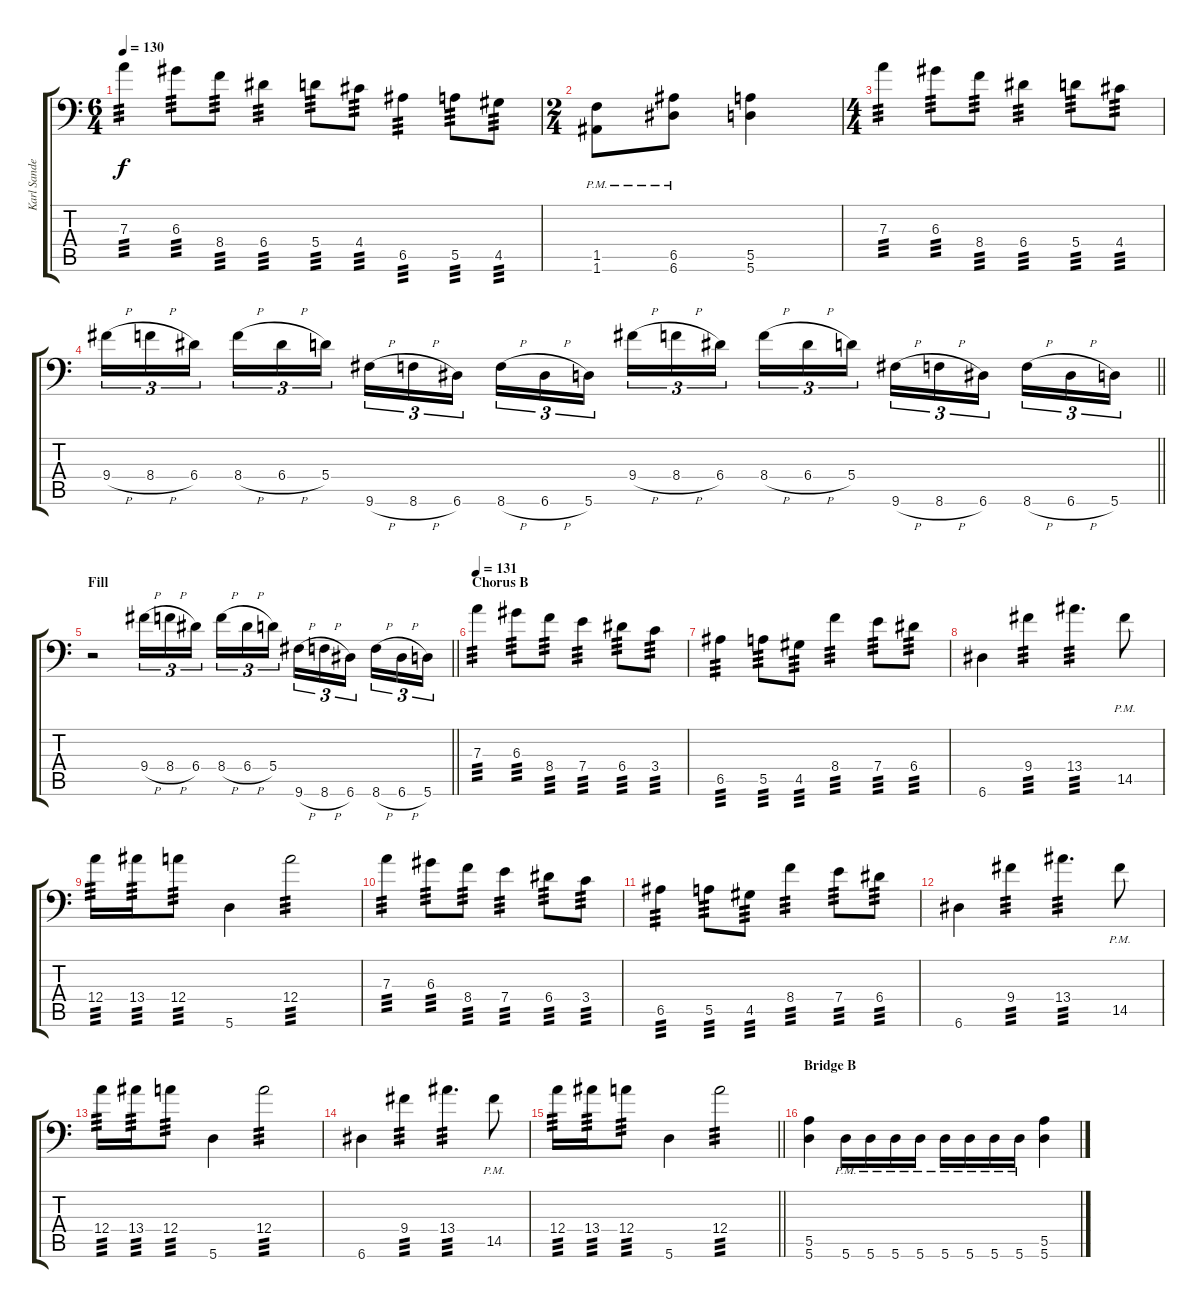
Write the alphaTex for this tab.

\track ("Karl Sanders " "Karl Sande") {instrument overdrivenguitar}
\staff {score tabs}
\tuning (B3 Gb3 D3 A2 E2 A1) {hide}
\ts (6 4)
\tempo 130
\clef f4
\ks c
7.3.4{tp 3 dy f} 6.3.8{tp 3} 8.4.8{tp 3} 6.4.4{tp 3} 5.4.8{tp 3} 4.4.8{tp 3} 6.5.4{tp 3} 5.5.8{tp 3} 4.5.8{tp 3} |
\ts (2 4)
(1.5{pm} 1.6{pm}).8 (6.5{pm} 6.6{pm}).8 (5.5 5.6).4 |
\ts (4 4)
7.3.4{tp 3} 6.3.8{tp 3} 8.4.8{tp 3} 6.4.4{tp 3} 5.4.8{tp 3} 4.4.8{tp 3} |
\barLineRight lightlight
9.4{h}.16{tu (3 2)} 8.4{h}.16{tu (3 2)} 6.4.16{tu (3 2) beam splitsecondary} 8.4{h}.16{tu (3 2)} 6.4{h}.16{tu (3 2)} 5.4.16{tu (3 2)} 9.6{h}.16{tu (3 2)} 8.6{h}.16{tu (3 2)} 6.6.16{tu (3 2) beam splitsecondary} 8.6{h}.16{tu (3 2)} 6.6{h}.16{tu (3 2)} 5.6.16{tu (3 2)} 9.4{h}.16{tu (3 2)} 8.4{h}.16{tu (3 2)} 6.4.16{tu (3 2) beam splitsecondary} 8.4{h}.16{tu (3 2)} 6.4{h}.16{tu (3 2)} 5.4.16{tu (3 2)} 9.6{h}.16{tu (3 2)} 8.6{h}.16{tu (3 2)} 6.6.16{tu (3 2) beam splitsecondary} 8.6{h}.16{tu (3 2)} 6.6{h}.16{tu (3 2)} 5.6.16{tu (3 2)} |
\section ("" "Fill")
\barLineRight lightlight
r.2 9.4{h}.16{tu (3 2)} 8.4{h}.16{tu (3 2)} 6.4.16{tu (3 2) beam splitsecondary} 8.4{h}.16{tu (3 2)} 6.4{h}.16{tu (3 2)} 5.4.16{tu (3 2)} 9.6{h}.16{tu (3 2)} 8.6{h}.16{tu (3 2)} 6.6.16{tu (3 2) beam splitsecondary} 8.6{h}.16{tu (3 2)} 6.6{h}.16{tu (3 2)} 5.6.16{tu (3 2)} |
\section ("" "Chorus B")
\tempo 131
7.3.4{tp 3} 6.3.8{tp 3} 8.4.8{tp 3} 7.4.4{tp 3} 6.4.8{tp 3} 3.4.8{tp 3} |
6.5.4{tp 3} 5.5.8{tp 3} 4.5.8{tp 3} 8.4.4{tp 3} 7.4.8{tp 3} 6.4.8{tp 3} |
6.6.4 9.4.4{tp 3} 13.4.4{d tp 3} 14.5{pm}.8 |
12.4.16{tp 3} 13.4.16{tp 3} 12.4.8{tp 3} 5.6.4 12.4.2{tp 3} |
7.3.4{tp 3} 6.3.8{tp 3} 8.4.8{tp 3} 7.4.4{tp 3} 6.4.8{tp 3} 3.4.8{tp 3} |
6.5.4{tp 3} 5.5.8{tp 3} 4.5.8{tp 3} 8.4.4{tp 3} 7.4.8{tp 3} 6.4.8{tp 3} |
6.6.4 9.4.4{tp 3} 13.4.4{d tp 3} 14.5{pm}.8 |
12.4.16{tp 3} 13.4.16{tp 3} 12.4.8{tp 3} 5.6.4 12.4.2{tp 3} |
6.6.4 9.4.4{tp 3} 13.4.4{d tp 3} 14.5{pm}.8 |
\barLineRight lightlight
12.4.16{tp 3} 13.4.16{tp 3} 12.4.8{tp 3} 5.6.4 12.4.2{tp 3} |
\section ("" "Bridge B")
(5.5 5.6).4 5.6{pm}.16 5.6{pm}.16 5.6{pm}.16 5.6{pm}.16 5.6{pm}.16 5.6{pm}.16 5.6{pm}.16 5.6{pm}.16 (5.5 5.6).4
